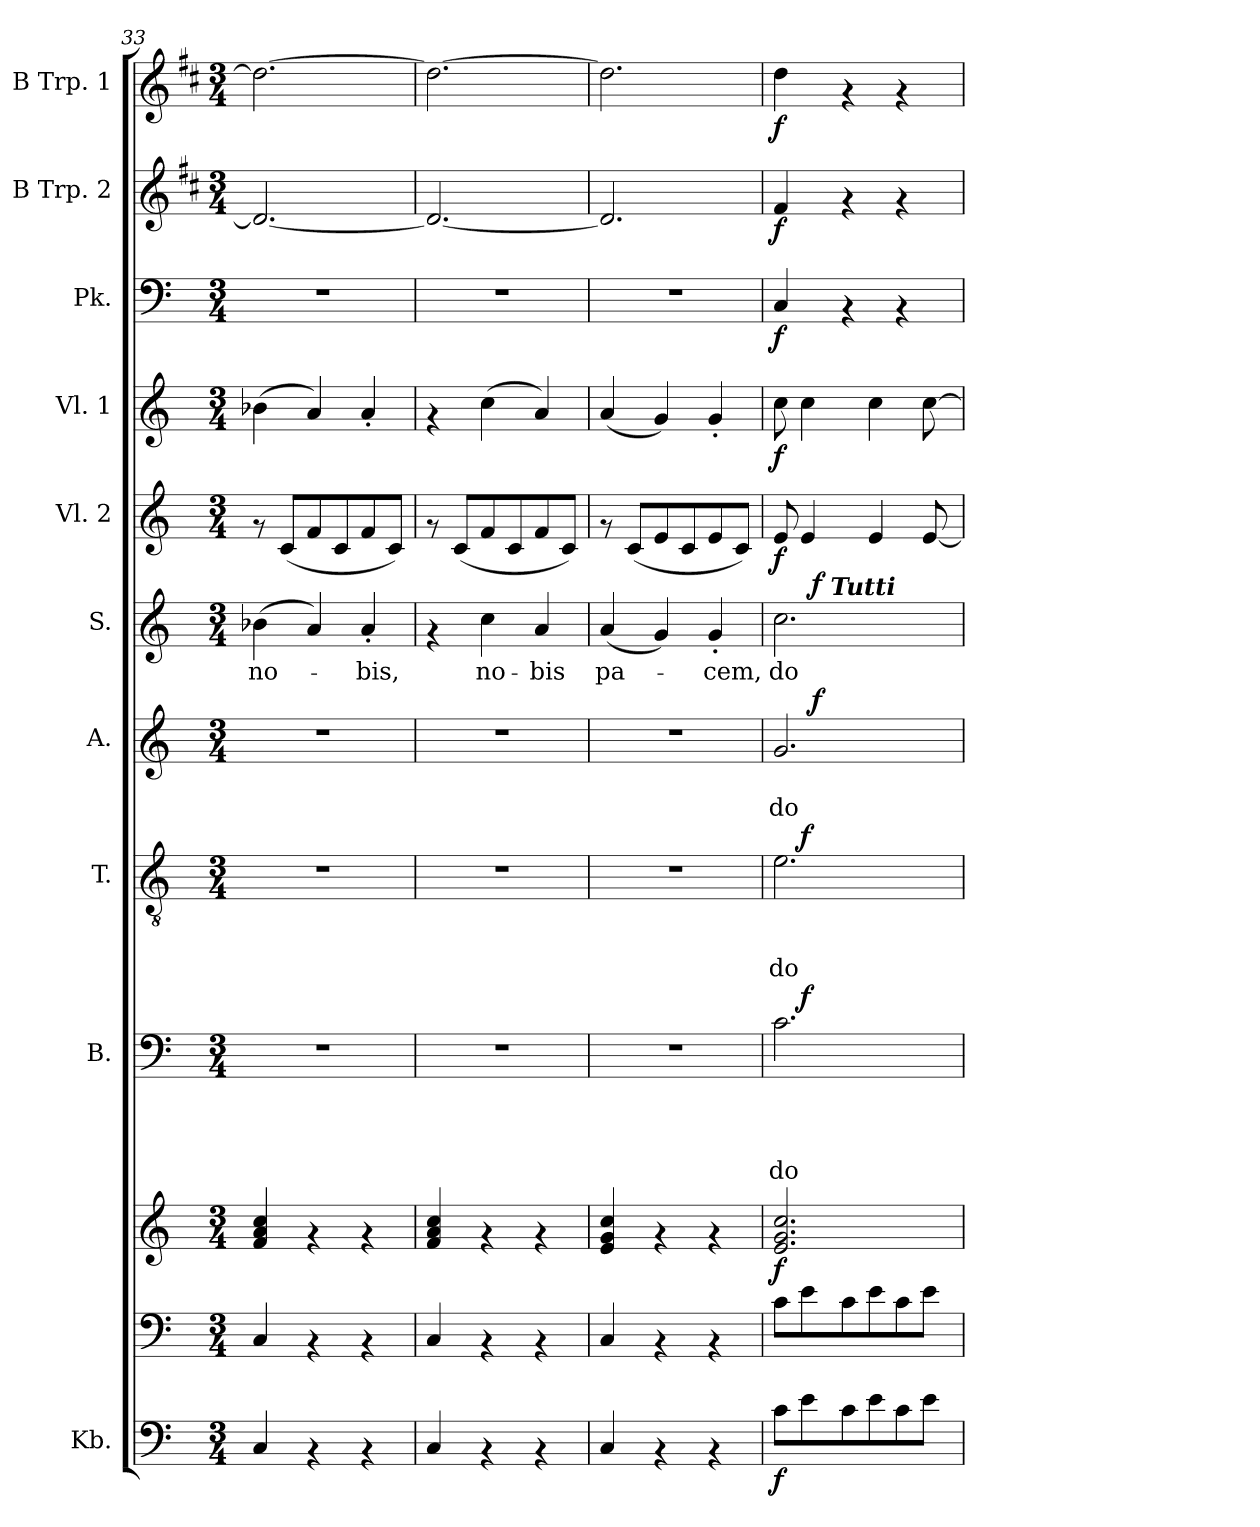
**kern	**dynam	**kern	**kern	**dynam	**kern	**text	**text	**text	**text	**dynam	**kern	**text	**text	**text	**dynam	**kern	**text	**text	**dynam	**kern	**text	**dynam	**kern	**dynam	**kern	**dynam	**kern	**dynam	**kern	**dynam	**kern	**dynam
*part11	*part11	*part10	*part10	*part10	*part9	*part9	*part9	*part9	*part9	*part9	*part8	*part8	*part8	*part8	*part8	*part7	*part7	*part7	*part7	*part6	*part6	*part6	*part5	*part5	*part4	*part4	*part3	*part3	*part2	*part2	*part1	*part1
*staff12	*staff12	*staff11	*staff10	*staff10/11	*staff9	*staff9	*staff9	*staff9	*staff9	*staff9	*staff8	*staff8	*staff8	*staff8	*staff8	*staff7	*staff7	*staff7	*staff7	*staff6	*staff6	*staff6	*staff5	*staff5	*staff4	*staff4	*staff3	*staff3	*staff2	*staff2	*staff1	*staff1
*I"Kb.	*	*	*	*	*I"B.	*	*	*	*	*	*I"T.	*	*	*	*	*I"A.	*	*	*	*I"S.	*	*	*I"Vl. 2	*	*I"Vl. 1	*	*I"Pk.	*	*I"B Trp. 2	*	*I"B Trp. 1	*
*I'Kb.	*	*	*	*	*I'B.	*	*	*	*	*	*I'T.	*	*	*	*	*I'A.	*	*	*	*I'S.	*	*	*I'Vl. 2	*	*I'Vl. 1	*	*I'Pk.	*	*I'B Trp. 2	*	*I'B Trp. 1	*
*clefF4	*	*clefF4	*clefG2	*	*clefF4	*	*	*	*	*	*clefGv2	*	*	*	*	*clefG2	*	*	*	*clefG2	*	*	*clefG2	*	*clefG2	*	*clefF4	*	*clefG2	*	*clefG2	*
*	*	*	*	*	*	*	*	*	*	*	*	*	*	*	*	*	*	*	*	*	*	*	*	*	*	*	*	*	*ITrd1c2	*	*ITrd1c2	*
*k[]	*	*k[]	*k[]	*	*k[]	*	*	*	*	*	*k[]	*	*	*	*	*k[]	*	*	*	*k[]	*	*	*k[]	*	*k[]	*	*k[]	*	*k[]	*	*k[]	*
*C:	*	*C:	*C:	*	*C:	*	*	*	*	*	*C:	*	*	*	*	*C:	*	*	*	*C:	*	*	*C:	*	*C:	*	*C:	*	*C:	*	*C:	*
*M3/4	*	*M3/4	*M3/4	*	*M3/4	*	*	*	*	*	*M3/4	*	*	*	*	*M3/4	*	*	*	*M3/4	*	*	*M3/4	*	*M3/4	*	*M3/4	*	*M3/4	*	*M3/4	*
=33	=33	=33	=33	=33	=33	=33	=33	=33	=33	=33	=33	=33	=33	=33	=33	=33	=33	=33	=33	=33	=33	=33	=33	=33	=33	=33	=33	=33	=33	=33	=33	=33
!	!	!	!	!	!	!	!	!	!	!	!	!	!	!	!	!	!	!	!	!	!LO:LY:b	!	!	!	!	!	!	!	!	!	!	!
4C/	.	4C/	4f/ 4a/ 4cc/	.	2.r	.	.	.	.	.	2.r	.	.	.	.	2.r	.	.	.	(>4b-X\	no-	.	8rf	.	(>4b-X\	.	2.r	.	2.c/_	.	2.cc\_	.
.	.	.	.	.	.	.	.	.	.	.	.	.	.	.	.	.	.	.	.	.	.	.	(<8c/L	.	.	.	.	.	.	.	.	.
4rAA	.	4rAA	4rf	.	.	.	.	.	.	.	.	.	.	.	.	.	.	.	.	4a/)	.	.	8f/	.	4a/)	.	.	.	.	.	.	.
.	.	.	.	.	.	.	.	.	.	.	.	.	.	.	.	.	.	.	.	.	.	.	8c/	.	.	.	.	.	.	.	.	.
!	!	!	!	!	!	!	!	!	!	!	!	!	!	!	!	!	!	!	!	!	!LO:LY:b	!	!	!	!	!	!	!	!	!	!	!
4rAA	.	4rAA	4rf	.	.	.	.	.	.	.	.	.	.	.	.	.	.	.	.	4a'</	-bis,	.	8f/	.	4a'</	.	.	.	.	.	.	.
.	.	.	.	.	.	.	.	.	.	.	.	.	.	.	.	.	.	.	.	.	.	.	8c/J)	.	.	.	.	.	.	.	.	.
=34	=34	=34	=34	=34	=34	=34	=34	=34	=34	=34	=34	=34	=34	=34	=34	=34	=34	=34	=34	=34	=34	=34	=34	=34	=34	=34	=34	=34	=34	=34	=34	=34
4C/	.	4C/	4f/ 4a/ 4cc/	.	2.r	.	.	.	.	.	2.r	.	.	.	.	2.r	.	.	.	4rf	.	.	8rf	.	4rf	.	2.r	.	2.c/_	.	2.cc\_	.
.	.	.	.	.	.	.	.	.	.	.	.	.	.	.	.	.	.	.	.	.	.	.	(<8c/L	.	.	.	.	.	.	.	.	.
!	!	!	!	!	!	!	!	!	!	!	!	!	!	!	!	!	!	!	!	!	!LO:LY:b	!	!	!	!	!	!	!	!	!	!	!
4rAA	.	4rAA	4rf	.	.	.	.	.	.	.	.	.	.	.	.	.	.	.	.	4cc\	no-	.	8f/	.	(>4cc\	.	.	.	.	.	.	.
.	.	.	.	.	.	.	.	.	.	.	.	.	.	.	.	.	.	.	.	.	.	.	8c/	.	.	.	.	.	.	.	.	.
!	!	!	!	!	!	!	!	!	!	!	!	!	!	!	!	!	!	!	!	!	!LO:LY:b	!	!	!	!	!	!	!	!	!	!	!
4rAA	.	4rAA	4rf	.	.	.	.	.	.	.	.	.	.	.	.	.	.	.	.	4a/	-bis	.	8f/	.	4a/)	.	.	.	.	.	.	.
.	.	.	.	.	.	.	.	.	.	.	.	.	.	.	.	.	.	.	.	.	.	.	8c/J)	.	.	.	.	.	.	.	.	.
=35	=35	=35	=35	=35	=35	=35	=35	=35	=35	=35	=35	=35	=35	=35	=35	=35	=35	=35	=35	=35	=35	=35	=35	=35	=35	=35	=35	=35	=35	=35	=35	=35
!	!	!	!	!	!	!	!	!	!	!	!	!	!	!	!	!	!	!	!	!	!LO:LY:b	!	!	!	!	!	!	!	!	!	!	!
4C/	.	4C/	4e/ 4g/ 4cc/	.	2.r	.	.	.	.	.	2.r	.	.	.	.	2.r	.	.	.	(<4a/	pa-	.	8rf	.	(<4a/	.	2.r	.	2.c/]	.	2.cc\]	.
.	.	.	.	.	.	.	.	.	.	.	.	.	.	.	.	.	.	.	.	.	.	.	(<8c/L	.	.	.	.	.	.	.	.	.
4rAA	.	4rAA	4rf	.	.	.	.	.	.	.	.	.	.	.	.	.	.	.	.	4g/)	.	.	8e/	.	4g/)	.	.	.	.	.	.	.
.	.	.	.	.	.	.	.	.	.	.	.	.	.	.	.	.	.	.	.	.	.	.	8c/	.	.	.	.	.	.	.	.	.
!	!	!	!	!	!	!	!	!	!	!	!	!	!	!	!	!	!	!	!	!	!LO:LY:b	!	!	!	!	!	!	!	!	!	!	!
4rAA	.	4rAA	4rf	.	.	.	.	.	.	.	.	.	.	.	.	.	.	.	.	4g'</	-cem,	.	8e/	.	4g'</	.	.	.	.	.	.	.
.	.	.	.	.	.	.	.	.	.	.	.	.	.	.	.	.	.	.	.	.	.	.	8c/J)	.	.	.	.	.	.	.	.	.
!!LO:PB:g=z
=36	=36	=36	=36	=36	=36	=36	=36	=36	=36	=36	=36	=36	=36	=36	=36	=36	=36	=36	=36	=36	=36	=36	=36	=36	=36	=36	=36	=36	=36	=36	=36	=36
!	!LO:DY:b	!	!	!LO:DY:b	!	!	!	!	!LO:LY:b	!	!	!	!	!LO:LY:b	!	!	!	!LO:LY:b	!	!	!LO:LY:b	!	!	!LO:DY:b	!	!LO:DY:b	!	!LO:DY:b	!	!LO:DY:b	!	!LO:DY:b
*	*	*	*	*	*^	*	*	*	*	*	*^	*	*	*	*	*^	*	*	*	*^	*	*	*	*	*	*	*	*	*	*	*	*
*	*	*	*	*	*	*	*	*	*	*	*	*	*	*	*	*	*	*	*	*	*	*	*	*^	*	*	*	*	*	*	*	*	*	*	*	*
8c\L	f	8c\L	2.e/ 2.g/ 2.cc/	f	2.c\	8ryy	.	.	.	do-	.	2.e\	8ryy	.	.	do-	.	2.g/	8ryy	.	do-	.	2.cc\	8ryy	8..ryy	do-	.	8e/	f	8cc\	f	4C/	f	4e/	f	4cc\	f
!	!	!	!	!	!	!	!	!	!	!	!LO:DY:a	!	!	!	!	!	!LO:DY:a	!	!	!	!	!	!	!	!	!	!	!	!	!	!	!	!	!	!	!	!
8e\	.	8e\	.	.	.	2ryy	.	.	.	.	f	.	2ryy	.	.	.	f	.	32ryy	.	.	.	.	32ryy	.	.	.	4e/	.	4cc\	.	.	.	.	.	.	.
!	!	!	!	!	!	!	!	!	!	!	!	!	!	!	!	!	!	!	!	!	!	!LO:DY:a	!	!	!	!	!LO:DY:a	!	!	!	!	!	!	!	!	!	!
.	.	.	.	.	.	.	.	.	.	.	.	.	.	.	.	.	.	.	2ryy	.	.	f	.	2ryy	.	.	f	.	.	.	.	.	.	.	.	.	.
!	!	!	!	!	!	!	!	!	!	!	!	!	!	!	!	!	!	!	!	!	!	!	!	!	!LO:TX:a:Bi:t=Tutti	!	!	!	!	!	!	!	!	!	!	!	!
.	.	.	.	.	.	.	.	.	.	.	.	.	.	.	.	.	.	.	.	.	.	.	.	.	2ryy	.	.	.	.	.	.	.	.	.	.	.	.
8c\	.	8c\	.	.	.	.	.	.	.	.	.	.	.	.	.	.	.	.	.	.	.	.	.	.	.	.	.	.	.	.	.	4rAA	.	4rf	.	4rf	.
8e\	.	8e\	.	.	.	.	.	.	.	.	.	.	.	.	.	.	.	.	.	.	.	.	.	.	.	.	.	4e/	.	4cc\	.	.	.	.	.	.	.
8c\	.	8c\	.	.	.	.	.	.	.	.	.	.	.	.	.	.	.	.	.	.	.	.	.	.	.	.	.	.	.	.	.	4rAA	.	4rf	.	4rf	.
8e\J	.	8e\J	.	.	.	8ryy	.	.	.	.	.	.	8ryy	.	.	.	.	.	.	.	.	.	.	.	.	.	.	[<8e/	.	[>8cc\	.	.	.	.	.	.	.
.	.	.	.	.	.	.	.	.	.	.	.	.	.	.	.	.	.	.	16.ryy	.	.	.	.	16.ryy	.	.	.	.	.	.	.	.	.	.	.	.	.
.	.	.	.	.	.	.	.	.	.	.	.	.	.	.	.	.	.	.	.	.	.	.	.	.	32ryy	.	.	.	.	.	.	.	.	.	.	.	.
*	*	*	*	*	*v	*v	*	*	*	*	*	*	*	*	*	*	*	*v	*v	*	*	*	*v	*v	*v	*	*	*	*	*	*	*	*	*	*	*	*
*	*	*	*	*	*	*	*	*	*	*	*v	*v	*	*	*	*	*	*	*	*	*	*	*	*	*	*	*	*	*	*	*	*	*
=	=	=	=	=	=	=	=	=	=	=	=	=	=	=	=	=	=	=	=	=	=	=	=	=	=	=	=	=	=	=	=	=
*-	*-	*-	*-	*-	*-	*-	*-	*-	*-	*-	*-	*-	*-	*-	*-	*-	*-	*-	*-	*-	*-	*-	*-	*-	*-	*-	*-	*-	*-	*-	*-	*-
